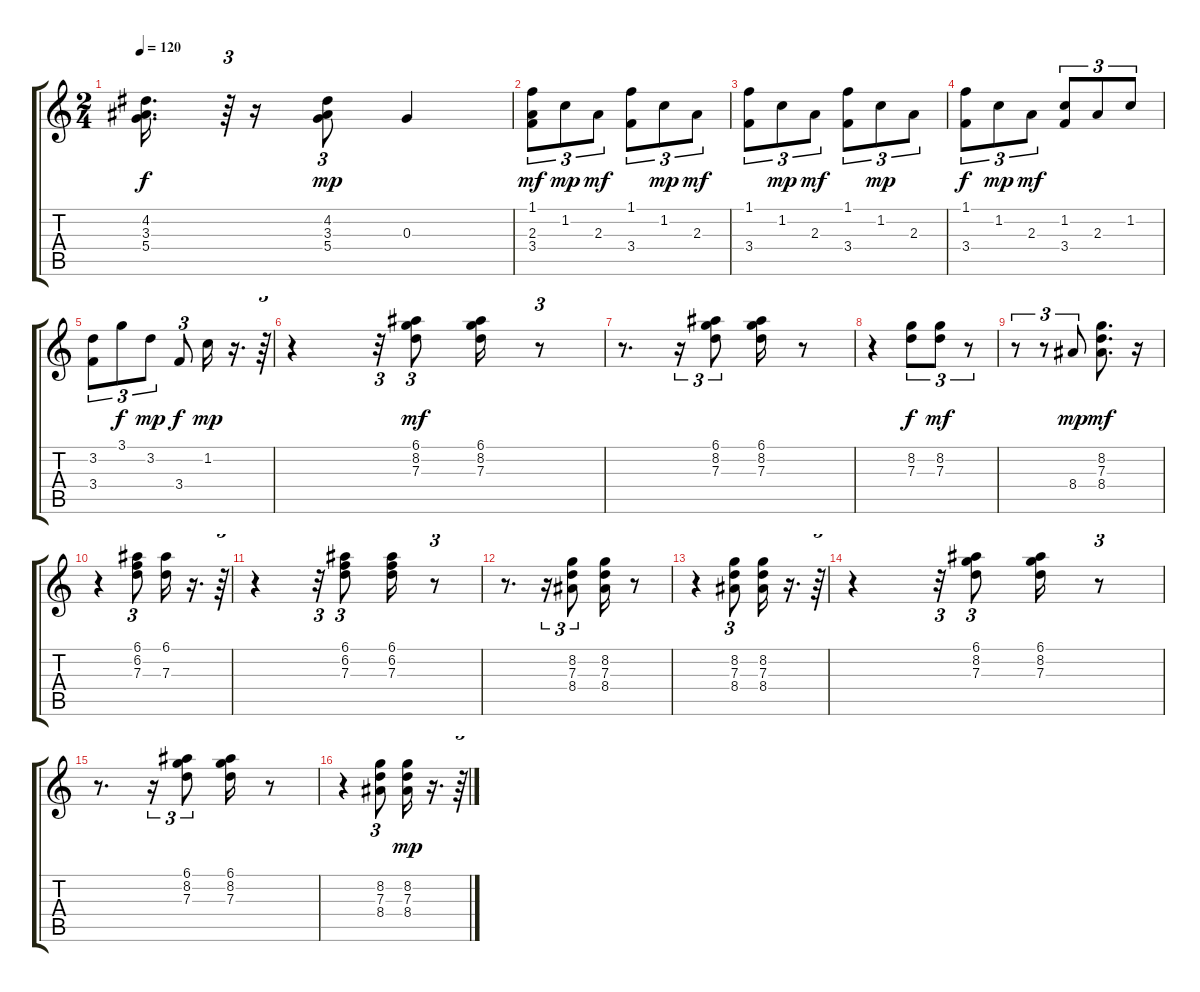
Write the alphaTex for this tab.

\track "" {instrument electricguitarclean}
\staff {score tabs}
\tuning (E4 B3 G3 D3 A2 E2) {hide}
\ts (2 4)
\tempo 120
\clef g2
\ks c
(4.2{t} 3.3{t} 5.4{t}).16{d dy f} r.64{tu (3 2)} r.16 (4.2 3.3 5.4).8{tu (3 2) dy mp} 0.3.4 |
(1.1 2.3 3.4).8{tu (3 2) dy mf} 1.2.8{tu (3 2) dy mp} 2.3.8{tu (3 2) dy mf} (1.1 3.4).8{tu (3 2)} 1.2.8{tu (3 2) dy mp} 2.3.8{tu (3 2) dy mf} |
(1.1 3.4).8{tu (3 2)} 1.2.8{tu (3 2) dy mp} 2.3.8{tu (3 2) dy mf} (1.1 3.4).8{tu (3 2)} 1.2.8{tu (3 2) dy mp} 2.3.8{tu (3 2)} |
(1.1 3.4).8{tu (3 2) dy f} 1.2.8{tu (3 2) dy mp} 2.3.8{tu (3 2) dy mf} (1.2 3.4).8{tu (3 2)} 2.3.8{tu (3 2)} 1.2.8{tu (3 2)} |
(3.2 3.4).8{tu (3 2)} 3.1.8{tu (3 2) dy f} 3.2.8{tu (3 2) dy mp} 3.4.8{tu (3 2) dy f} 1.2.16{dy mp} r.16{d} r.64{tu (3 2)} |
r.4 r.32{tu (3 2)} (6.1 8.2 7.3).8{tu (3 2) dy mf} (6.1 8.2 7.3).16 r.8{tu (3 2)} |
r.8{d} r.16{tu (3 2)} (6.1 8.2 7.3).8{tu (3 2)} (6.1 8.2 7.3).16 r.8 |
r.4 (8.2 7.3).8{tu (3 2) dy f} (8.2 7.3).8{tu (3 2) dy mf} r.8{tu (3 2)} |
r.8{tu (3 2)} r.8{tu (3 2)} 8.4.8{tu (3 2) dy mp} (8.2 7.3 8.4).8{d dy mf} r.16 |
r.4 (6.1 6.2 7.3).8{tu (3 2)} (6.1 7.3).16 r.16{d} r.64{tu (3 2)} |
r.4 r.32{tu (3 2)} (6.1 6.2 7.3).8{tu (3 2)} (6.1 6.2 7.3).16 r.8{tu (3 2)} |
r.8{d} r.16{tu (3 2)} (8.2 7.3 8.4).8{tu (3 2)} (8.2 7.3 8.4).16 r.8 |
r.4 (8.2 7.3 8.4).8{tu (3 2)} (8.2 7.3 8.4).16 r.16{d} r.64{tu (3 2)} |
r.4 r.32{tu (3 2)} (6.1 8.2 7.3).8{tu (3 2)} (6.1 8.2 7.3).16 r.8{tu (3 2)} |
r.8{d} r.16{tu (3 2)} (6.1 8.2 7.3).8{tu (3 2)} (6.1 8.2 7.3).16 r.8 |
r.4 (8.2 7.3 8.4).8{tu (3 2)} (8.2 7.3 8.4).16{dy mp} r.16{d} r.64{tu (3 2)}
